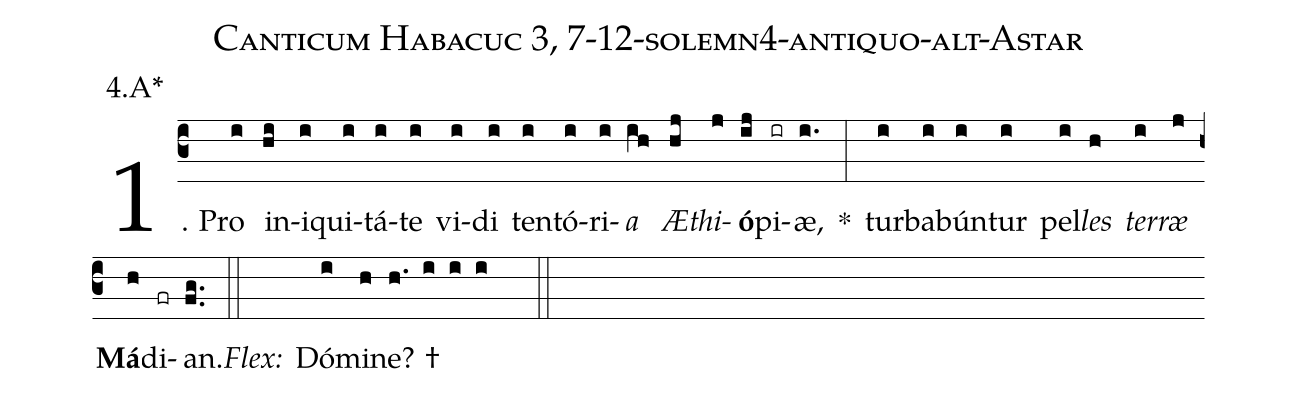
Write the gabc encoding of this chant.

name: Canticum Habacuc 3, 7-12-solemn4-antiquo-alt-Astar;
annotation: 4.A*;
%%
(c3)1. Pro(i) in(hi)i(i)qui(i)tá(i)te(i) vi(i)di(i) ten(i)tó(i)ri(i)<i>a</i>(ih) <i>Æ</i>(hj)<i>thi</i>(j)<b>ó</b>(ij)pi(ir)æ,(i.) *(:) tur(i)ba(i)bún(i)tur(i) pel(i)<i>les</i>(h) <i>ter</i>(i)<i>ræ</i>(j) <b>Má</b>(h)di(fr)an.(fg..) (::)
<i>Flex:</i>()  Dó(i)mi(h)ne? †(h. i i i  ::)
